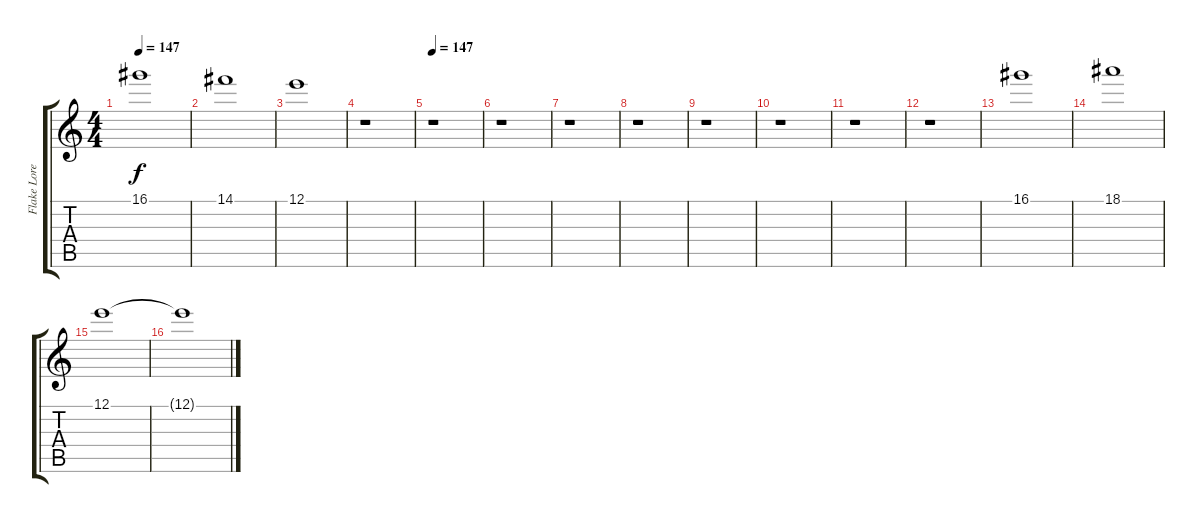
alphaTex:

\track ("Flake Lorenz  (Keyboard Effect)" "Flake Lore") {instrument lead5charang}
\staff {score tabs}
\tuning (E5 B4 G4 D4 A3 E3) {hide}
\ts (4 4)
\tempo 147
\clef g2
\ks c
16.1.1{dy f} |
14.1.1 |
12.1.1 |
r.1 |
\tempo 147
r.1 |
r.1 |
r.1 |
r.1 |
r.1 |
r.1 |
r.1 |
r.1 |
16.1.1 |
18.1.1 |
12.1.1 |
12.1{t}.1
